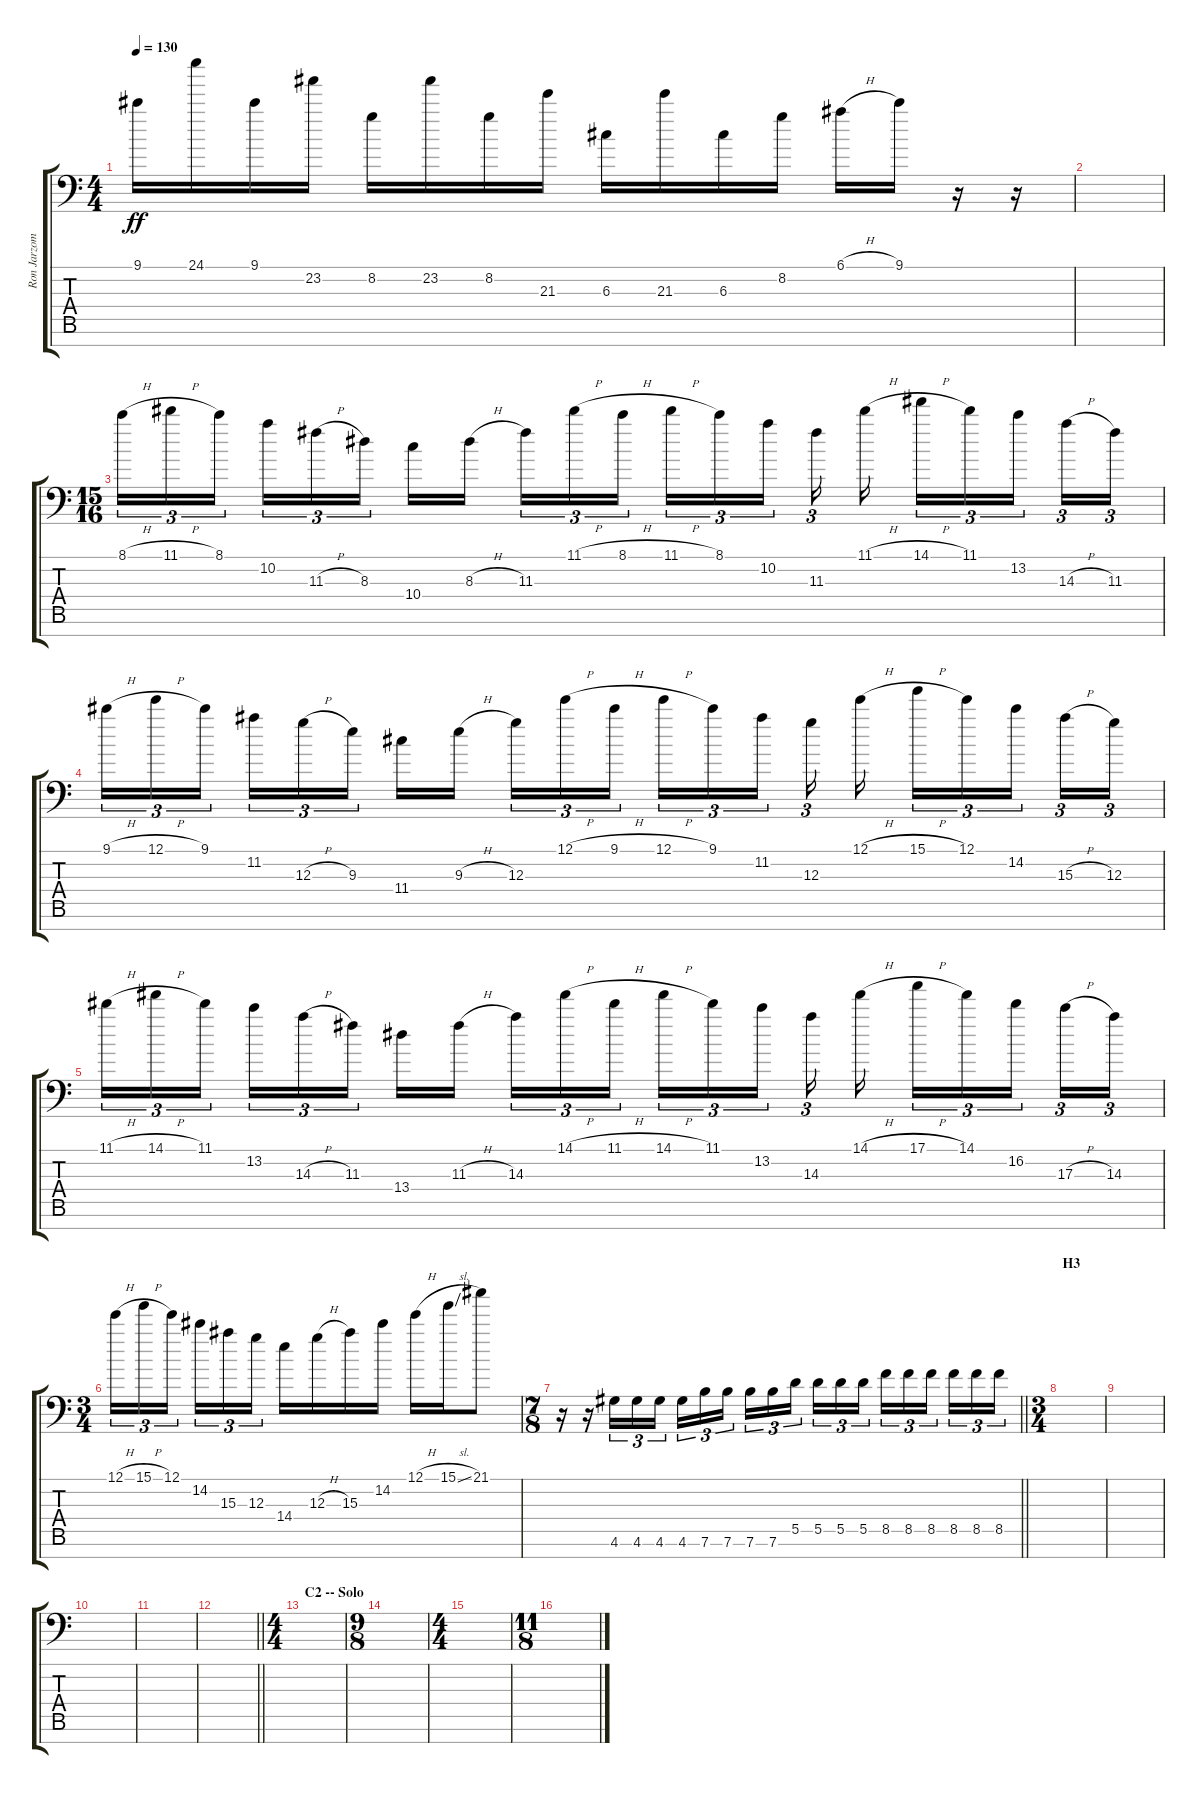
\track ("Ron Jarzombek Lead 2" "Ron Jarzom") {instrument distortionguitar}
\staff {score tabs}
\tuning (E4 B3 G3 D3 A2 E2 A1) {hide}
\ts (4 4)
\tempo 130
\clef f4
\ks c
9.1.16{dy ff} 24.1.16 9.1.16 23.2.16 8.2.16 23.2.16 8.2.16 21.3.16 6.3.16 21.3.16 6.3.16 8.2.16 6.1{h}.16 9.1.16 r.16 r.16 |
|
\ts (15 16)
8.1{h}.16{tu (3 2)} 11.1{h}.16{tu (3 2)} 8.1.16{tu (3 2) beam splitsecondary} 10.2.16{tu (3 2)} 11.3{h}.16{tu (3 2)} 8.3.16{tu (3 2) beam splitsecondary} 10.4.16 8.3{h}.16 11.3.16{tu (3 2)} 11.1{h}.16{tu (3 2)} 8.1{h}.16{tu (3 2) beam splitsecondary} 11.1{h}.16{tu (3 2)} 8.1.16{tu (3 2)} 10.2.16{tu (3 2) beam splitsecondary} 11.3.16{tu (3 2) beam splitsecondary} 11.1{h}.16 14.1{h}.16{tu (3 2)} 11.1.16{tu (3 2)} 13.2.16{tu (3 2) beam splitsecondary} 14.3{h}.16{tu (3 2)} 11.3.16{tu (3 2)} |
9.1{h}.16{tu (3 2)} 12.1{h}.16{tu (3 2)} 9.1.16{tu (3 2) beam splitsecondary} 11.2.16{tu (3 2)} 12.3{h}.16{tu (3 2)} 9.3.16{tu (3 2) beam splitsecondary} 11.4.16 9.3{h}.16 12.3.16{tu (3 2)} 12.1{h}.16{tu (3 2)} 9.1{h}.16{tu (3 2) beam splitsecondary} 12.1{h}.16{tu (3 2)} 9.1.16{tu (3 2)} 11.2.16{tu (3 2) beam splitsecondary} 12.3.16{tu (3 2) beam splitsecondary} 12.1{h}.16 15.1{h}.16{tu (3 2)} 12.1.16{tu (3 2)} 14.2.16{tu (3 2) beam splitsecondary} 15.3{h}.16{tu (3 2)} 12.3.16{tu (3 2)} |
11.1{h}.16{tu (3 2)} 14.1{h}.16{tu (3 2)} 11.1.16{tu (3 2) beam splitsecondary} 13.2.16{tu (3 2)} 14.3{h}.16{tu (3 2)} 11.3.16{tu (3 2) beam splitsecondary} 13.4.16 11.3{h}.16 14.3.16{tu (3 2)} 14.1{h}.16{tu (3 2)} 11.1{h}.16{tu (3 2) beam splitsecondary} 14.1{h}.16{tu (3 2)} 11.1.16{tu (3 2)} 13.2.16{tu (3 2) beam splitsecondary} 14.3.16{tu (3 2) beam splitsecondary} 14.1{h}.16 17.1{h}.16{tu (3 2)} 14.1.16{tu (3 2)} 16.2.16{tu (3 2) beam splitsecondary} 17.3{h}.16{tu (3 2)} 14.3.16{tu (3 2)} |
\ts (3 4)
12.1{h}.16{tu (3 2)} 15.1{h}.16{tu (3 2)} 12.1.16{tu (3 2) beam splitsecondary} 14.2.16{tu (3 2)} 15.3.16{tu (3 2)} 12.3.16{tu (3 2)} 14.4.16 12.3{h}.16 15.3.16 14.2.16 12.1{h}.16 15.1{sl}.16 21.1.8 |
\ts (7 8)
\barLineRight lightlight
r.16 r.16 4.6.16{tu (3 2)} 4.6.16{tu (3 2)} 4.6.16{tu (3 2)} 4.6.16{tu (3 2)} 7.6.16{tu (3 2)} 7.6.16{tu (3 2)} 7.6.16{tu (3 2)} 7.6.16{tu (3 2)} 5.5.16{tu (3 2)} 5.5.16{tu (3 2)} 5.5.16{tu (3 2)} 5.5.16{tu (3 2)} 8.5.16{tu (3 2)} 8.5.16{tu (3 2)} 8.5.16{tu (3 2)} 8.5.16{tu (3 2)} 8.5.16{tu (3 2)} 8.5.16{tu (3 2)} |
\ts (3 4)
\section ("" "H3")
|
|
|
|
\barLineRight lightlight
|
\ts (4 4)
\section ("" "C2 -- Solo")
|
\ts (9 8)
|
\ts (4 4)
|
\ts (11 8)
